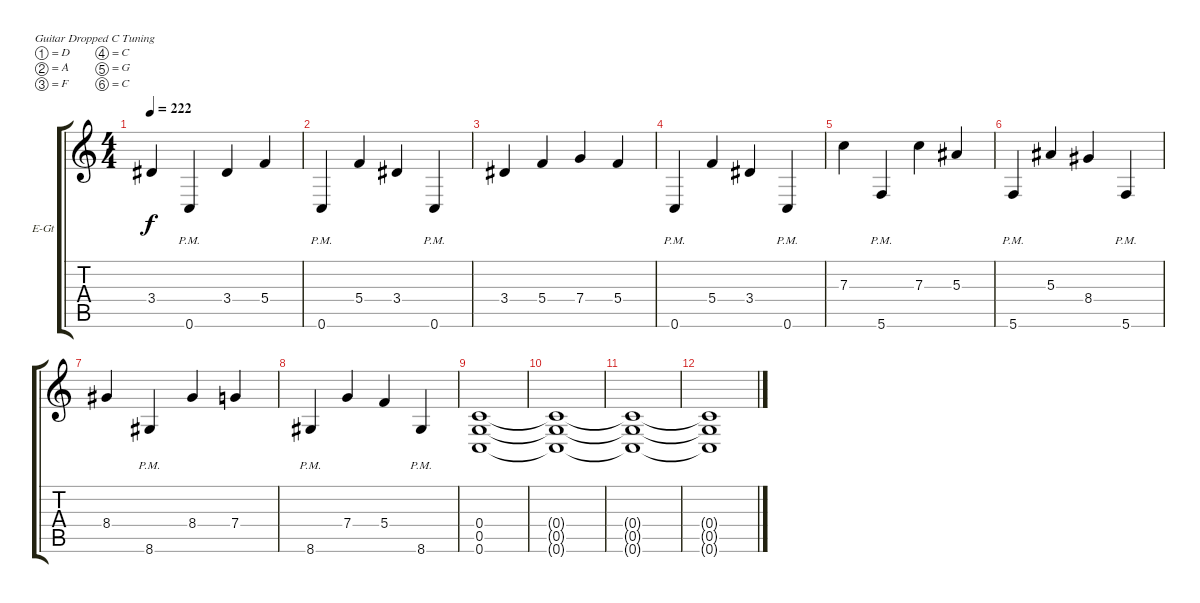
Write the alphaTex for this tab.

\defaultSystemsLayout 4
\bracketExtendMode groupsimilarinstruments
\firstSystemTrackNameOrientation horizontal
\otherSystemsTrackNameOrientation horizontal
\track ("Electric Guitar" "E-Gt") {mute instrument distortionguitar}
\staff {score tabs}
\tuning (D4 A3 F3 C3 G2 C2)
\ts (4 4)
\tempo 222
\clef g2
\ks c
3.4.4{dy f} 0.6{pm}.4 3.4.4 5.4.4 |
0.6{pm}.4 5.4.4 3.4.4 0.6{pm}.4 |
3.4.4 5.4.4 7.4.4 5.4.4 |
0.6{pm}.4 5.4.4 3.4.4 0.6{pm}.4 |
7.3.4 5.6{pm}.4 7.3.4 5.3.4 |
5.6{pm}.4 5.3.4 8.4.4 5.6{pm}.4 |
8.4.4 8.6{pm}.4 8.4.4 7.4.4 |
8.6{pm}.4 7.4.4 5.4.4 8.6{pm}.4 |
(0.6 0.5 0.4).1 |
(0.4{t} 0.5{t} 0.6{t}).1 |
(0.6{t} 0.5{t} 0.4{t}).1 |
(0.4{t} 0.5{t} 0.6{t}).1
